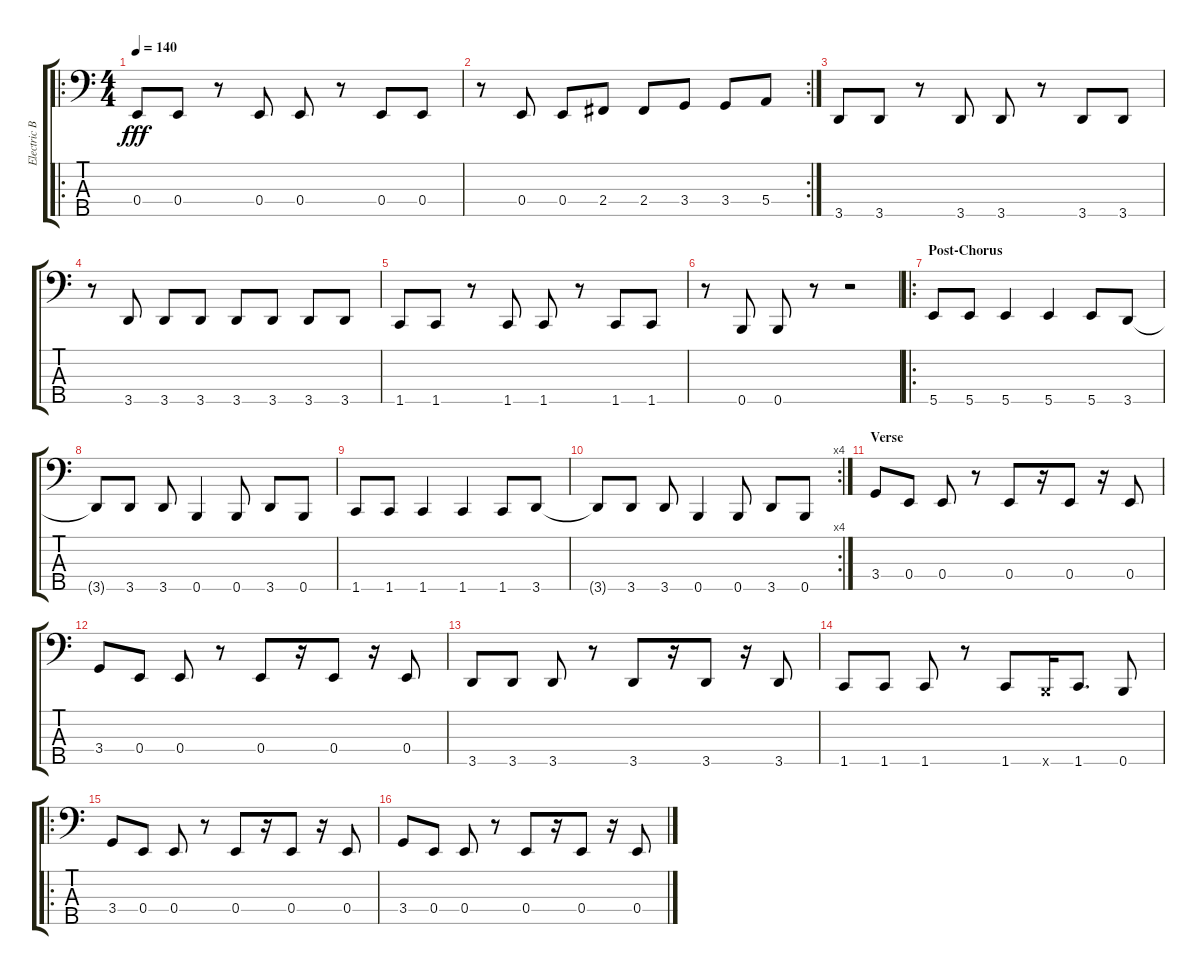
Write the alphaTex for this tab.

\track ("Electric Bass" "Electric B") {instrument electricbassfinger}
\staff {score tabs}
\tuning (G2 D2 A1 E1 B0) {hide}
\ro
\ts (4 4)
\tempo 140
\clef f4
\ks c
0.4.8{dy fff} 0.4.8 r.8 0.4.8 0.4.8 r.8 0.4.8 0.4.8 |
\rc 2
r.8 0.4.8 0.4.8 2.4.8 2.4.8 3.4.8 3.4.8 5.4.8 |
3.5.8 3.5.8 r.8 3.5.8 3.5.8 r.8 3.5.8 3.5.8 |
r.8 3.5.8 3.5.8 3.5.8 3.5.8 3.5.8 3.5.8 3.5.8 |
1.5.8 1.5.8 r.8 1.5.8 1.5.8 r.8 1.5.8 1.5.8 |
r.8 0.5.8 0.5.8 r.8 r.2 |
\ro
\section ("" "Post-Chorus")
5.5.8 5.5.8 5.5.4 5.5.4 5.5.8 3.5.8 |
3.5{t}.8 3.5.8 3.5.8 0.5.4 0.5.8 3.5.8 0.5.8 |
1.5.8 1.5.8 1.5.4 1.5.4 1.5.8 3.5.8 |
\rc 4
3.5{t}.8 3.5.8 3.5.8 0.5.4 0.5.8 3.5.8 0.5.8 |
\section ("" "Verse")
3.4.8 0.4.8 0.4.8 r.8 0.4.8 r.16 0.4.8 r.16 0.4.8 |
3.4.8 0.4.8 0.4.8 r.8 0.4.8 r.16 0.4.8 r.16 0.4.8 |
3.5.8 3.5.8 3.5.8 r.8 3.5.8 r.16 3.5.8 r.16 3.5.8 |
1.5.8 1.5.8 1.5.8 r.8 1.5.8 0.5{x}.16 1.5.8{d} 0.5.8 |
\ro
3.4.8 0.4.8 0.4.8 r.8 0.4.8 r.16 0.4.8 r.16 0.4.8 |
3.4.8 0.4.8 0.4.8 r.8 0.4.8 r.16 0.4.8 r.16 0.4.8
